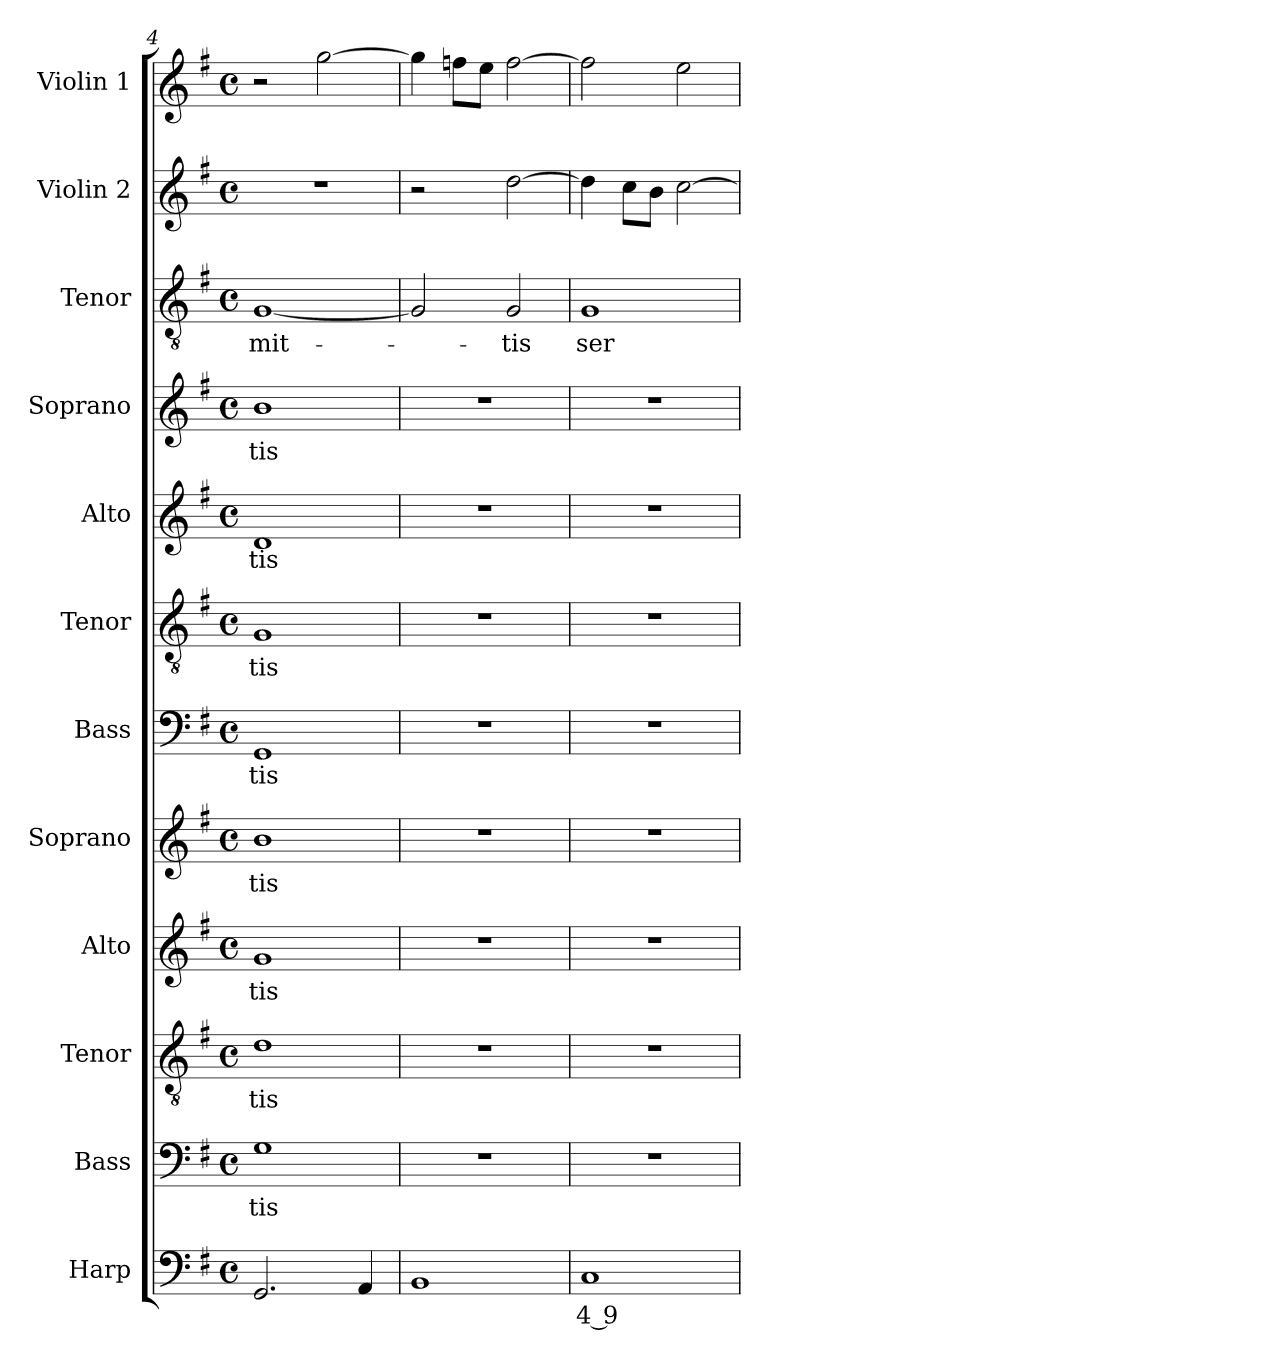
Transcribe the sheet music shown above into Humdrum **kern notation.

**kern	**text	**kern	**text	**kern	**text	**kern	**text	**kern	**text	**kern	**text	**kern	**text	**kern	**text	**kern	**text	**kern	**text	**kern	**kern
*part12	*part12	*part11	*part11	*part10	*part10	*part9	*part9	*part8	*part8	*part7	*part7	*part6	*part6	*part5	*part5	*part4	*part4	*part3	*part3	*part2	*part1
*staff12	*staff12	*staff11	*staff11	*staff10	*staff10	*staff9	*staff9	*staff8	*staff8	*staff7	*staff7	*staff6	*staff6	*staff5	*staff5	*staff4	*staff4	*staff3	*staff3	*staff2	*staff1
*I"Harp	*	*I"Bass	*	*I"Tenor	*	*I"Alto	*	*I"Soprano	*	*I"Bass	*	*I"Tenor	*	*I"Alto	*	*I"Soprano	*	*I"Tenor	*	*I"Violin 2	*I"Violin 1
*I'Hp.	*	*I'B.	*	*I'T.	*	*I'A.	*	*I'S.	*	*I'B.	*	*I'T.	*	*I'A.	*	*I'S.	*	*I'T.	*	*I'Vln. 2	*I'Vln. 1
*clefF4	*	*clefF4	*	*clefGv2	*	*clefG2	*	*clefG2	*	*clefF4	*	*clefGv2	*	*clefG2	*	*clefG2	*	*clefGv2	*	*clefG2	*clefG2
*	*	*	*	*ITrd7c12	*	*	*	*	*	*	*	*ITrd7c12	*	*	*	*	*	*ITrd7c12	*	*	*
*k[f#]	*	*k[f#]	*	*k[f#]	*	*k[f#]	*	*k[f#]	*	*k[f#]	*	*k[f#]	*	*k[f#]	*	*k[f#]	*	*k[f#]	*	*k[f#]	*k[f#]
*G:	*	*G:	*	*G:	*	*G:	*	*G:	*	*G:	*	*G:	*	*G:	*	*G:	*	*G:	*	*G:	*G:
*M4/4	*	*M4/4	*	*M4/4	*	*M4/4	*	*M4/4	*	*M4/4	*	*M4/4	*	*M4/4	*	*M4/4	*	*M4/4	*	*M4/4	*M4/4
*met(c)	*	*met(c)	*	*met(c)	*	*met(c)	*	*met(c)	*	*met(c)	*	*met(c)	*	*met(c)	*	*met(c)	*	*met(c)	*	*met(c)	*met(c)
=4	=4	=4	=4	=4	=4	=4	=4	=4	=4	=4	=4	=4	=4	=4	=4	=4	=4	=4	=4	=4	=4
!	!	!	!LO:LY:b:color=#000000	!	!	!	!	!	!	!	!	!	!	!	!	!	!	!	!	!	!
!	!	!	!	!	!LO:LY:b:color=#000000	!	!	!	!	!	!	!	!	!	!	!	!	!	!	!	!
!	!	!	!	!	!	!	!LO:LY:b:color=#000000	!	!	!	!	!	!	!	!	!	!	!	!	!	!
!	!	!	!	!	!	!	!	!	!LO:LY:b:color=#000000	!	!	!	!	!	!	!	!	!	!	!	!
!	!	!	!	!	!	!	!	!	!	!	!LO:LY:b:color=#000000	!	!	!	!	!	!	!	!	!	!
!	!	!	!	!	!	!	!	!	!	!	!	!	!LO:LY:b:color=#000000	!	!	!	!	!	!	!	!
!	!	!	!	!	!	!	!	!	!	!	!	!	!	!	!LO:LY:b:color=#000000	!	!	!	!	!	!
!	!	!	!	!	!	!	!	!	!	!	!	!	!	!	!	!	!LO:LY:b:color=#000000	!	!	!	!
!	!	!	!	!	!	!	!	!	!	!	!	!	!	!	!	!	!	!	!LO:LY:b:color=#000000	!	!
2.GGi/	.	1Gi	-tis	1Di	-tis	1gi	-tis	1bi	-tis	1GGi	-tis	1GGi	-tis	1di	-tis	1bi	-tis	[<1GGi	-mit-	1r	2r
.	.	.	.	.	.	.	.	.	.	.	.	.	.	.	.	.	.	.	.	.	[>2ggi\
4AAi/	.	.	.	.	.	.	.	.	.	.	.	.	.	.	.	.	.	.	.	.	.
!!LO:LB:g=z
=5	=5	=5	=5	=5	=5	=5	=5	=5	=5	=5	=5	=5	=5	=5	=5	=5	=5	=5	=5	=5	=5
1BBi	.	1r	.	1r	.	1r	.	1r	.	1r	.	1r	.	1r	.	1r	.	2GGi/]	.	2r	4ggi\]
.	.	.	.	.	.	.	.	.	.	.	.	.	.	.	.	.	.	.	.	.	8ffni\L
.	.	.	.	.	.	.	.	.	.	.	.	.	.	.	.	.	.	.	.	.	8eei\J
!	!	!	!	!	!	!	!	!	!	!	!	!	!	!	!	!	!	!	!LO:LY:b:color=#000000	!	!
.	.	.	.	.	.	.	.	.	.	.	.	.	.	.	.	.	.	2GGi/	-tis	[>2ddi\	[>2ffi\
=6	=6	=6	=6	=6	=6	=6	=6	=6	=6	=6	=6	=6	=6	=6	=6	=6	=6	=6	=6	=6	=6
!	!LO:LY:b:color=#000000	!	!	!	!	!	!	!	!	!	!	!	!	!	!	!	!	!	!	!	!
!	!	!	!	!	!	!	!	!	!	!	!	!	!	!	!	!	!	!	!LO:LY:b:color=#000000	!	!
1Ci	4 9	1r	.	1r	.	1r	.	1r	.	1r	.	1r	.	1r	.	1r	.	1GGi	ser-	4ddi\]	2ffi\]
.	.	.	.	.	.	.	.	.	.	.	.	.	.	.	.	.	.	.	.	8cci\L	.
.	.	.	.	.	.	.	.	.	.	.	.	.	.	.	.	.	.	.	.	8bi\J	.
.	.	.	.	.	.	.	.	.	.	.	.	.	.	.	.	.	.	.	.	[>2cci\	2eei\
=	=	=	=	=	=	=	=	=	=	=	=	=	=	=	=	=	=	=	=	=	=
*-	*-	*-	*-	*-	*-	*-	*-	*-	*-	*-	*-	*-	*-	*-	*-	*-	*-	*-	*-	*-	*-
